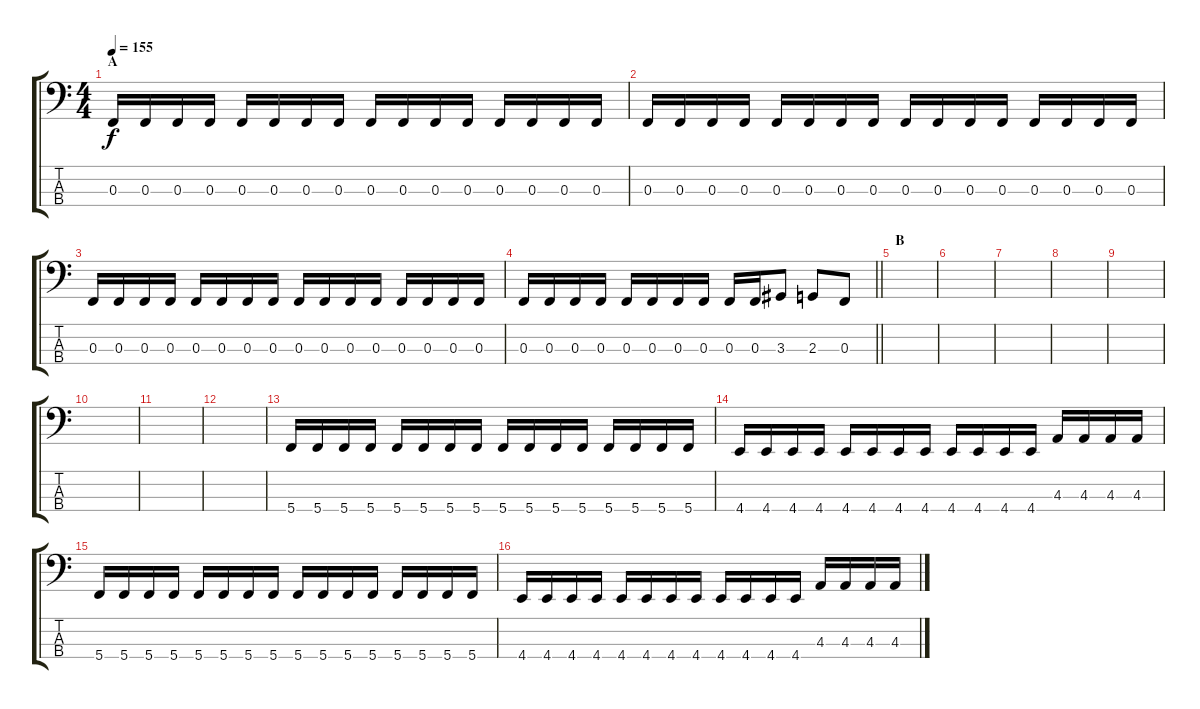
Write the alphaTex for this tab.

\track "" {instrument electricbassfinger}
\staff {score tabs}
\tuning (Eb2 Bb1 F1 C1) {hide}
\ts (4 4)
\section ("" "A")
\tempo 155
\clef f4
\ks c
0.3.16{dy f} 0.3.16 0.3.16 0.3.16 0.3.16 0.3.16 0.3.16 0.3.16 0.3.16 0.3.16 0.3.16 0.3.16 0.3.16 0.3.16 0.3.16 0.3.16 |
0.3.16 0.3.16 0.3.16 0.3.16 0.3.16 0.3.16 0.3.16 0.3.16 0.3.16 0.3.16 0.3.16 0.3.16 0.3.16 0.3.16 0.3.16 0.3.16 |
0.3.16 0.3.16 0.3.16 0.3.16 0.3.16 0.3.16 0.3.16 0.3.16 0.3.16 0.3.16 0.3.16 0.3.16 0.3.16 0.3.16 0.3.16 0.3.16 |
\barLineRight lightlight
0.3.16 0.3.16 0.3.16 0.3.16 0.3.16 0.3.16 0.3.16 0.3.16 0.3.16 0.3.16 3.3.8 2.3.8 0.3.8 |
\section ("" "B")
|
|
|
|
|
|
|
|
5.4.16 5.4.16 5.4.16 5.4.16 5.4.16 5.4.16 5.4.16 5.4.16 5.4.16 5.4.16 5.4.16 5.4.16 5.4.16 5.4.16 5.4.16 5.4.16 |
4.4.16 4.4.16 4.4.16 4.4.16 4.4.16 4.4.16 4.4.16 4.4.16 4.4.16 4.4.16 4.4.16 4.4.16 4.3.16 4.3.16 4.3.16 4.3.16 |
5.4.16 5.4.16 5.4.16 5.4.16 5.4.16 5.4.16 5.4.16 5.4.16 5.4.16 5.4.16 5.4.16 5.4.16 5.4.16 5.4.16 5.4.16 5.4.16 |
4.4.16 4.4.16 4.4.16 4.4.16 4.4.16 4.4.16 4.4.16 4.4.16 4.4.16 4.4.16 4.4.16 4.4.16 4.3.16 4.3.16 4.3.16 4.3.16
